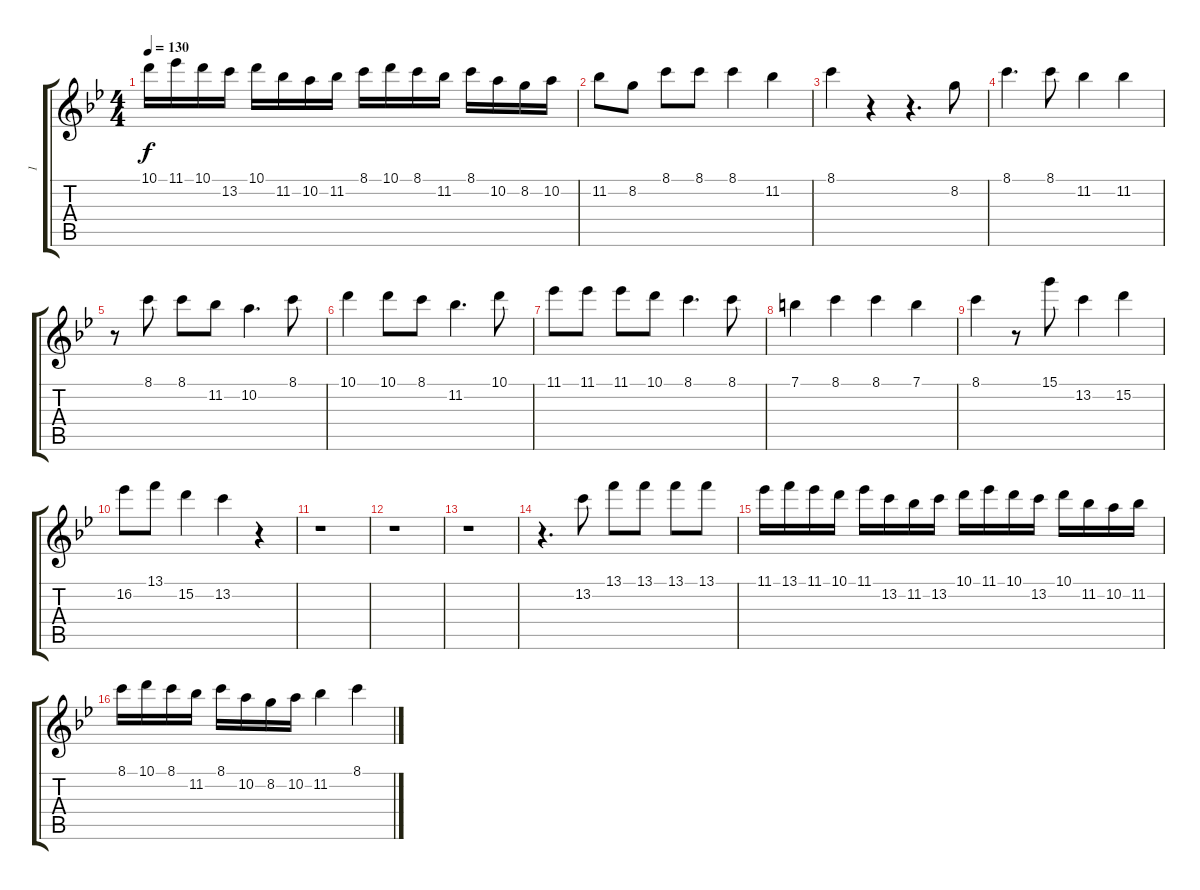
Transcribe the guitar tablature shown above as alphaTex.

\track ("1" "1") {instrument overdrivenguitar}
\staff {score tabs}
\tuning (E4 B3 G3 D3 A2 E2) {hide}
\ts (4 4)
\tempo 130
\clef g2
\ks gminor
10.1.16{dy f} 11.1.16 10.1.16 13.2.16 10.1.16 11.2.16 10.2.16 11.2.16 8.1.16 10.1.16 8.1.16 11.2.16 8.1.16 10.2.16 8.2.16 10.2.16 |
11.2.8 8.2.8 8.1.8 8.1.8 8.1.4 11.2.4 |
8.1.4 r.4 r.4{d} 8.2.8 |
8.1.4{d} 8.1.8 11.2.4 11.2.4 |
r.8 8.1.8 8.1.8 11.2.8 10.2.4{d} 8.1.8 |
10.1.4 10.1.8 8.1.8 11.2.4{d} 10.1.8 |
11.1.8 11.1.8 11.1.8 10.1.8 8.1.4{d} 8.1.8 |
7.1.4 8.1.4 8.1.4 7.1.4 |
8.1.4 r.8 15.1.8 13.2.4 15.2.4 |
16.2.8 13.1.8 15.2.4 13.2.4 r.4 |
r.1 |
r.1 |
r.1 |
r.4{d} 13.2.8 13.1.8 13.1.8 13.1.8 13.1.8 |
11.1.16 13.1.16 11.1.16 10.1.16 11.1.16 13.2.16 11.2.16 13.2.16 10.1.16 11.1.16 10.1.16 13.2.16 10.1.16 11.2.16 10.2.16 11.2.16 |
8.1.16 10.1.16 8.1.16 11.2.16 8.1.16 10.2.16 8.2.16 10.2.16 11.2.4 8.1.4
